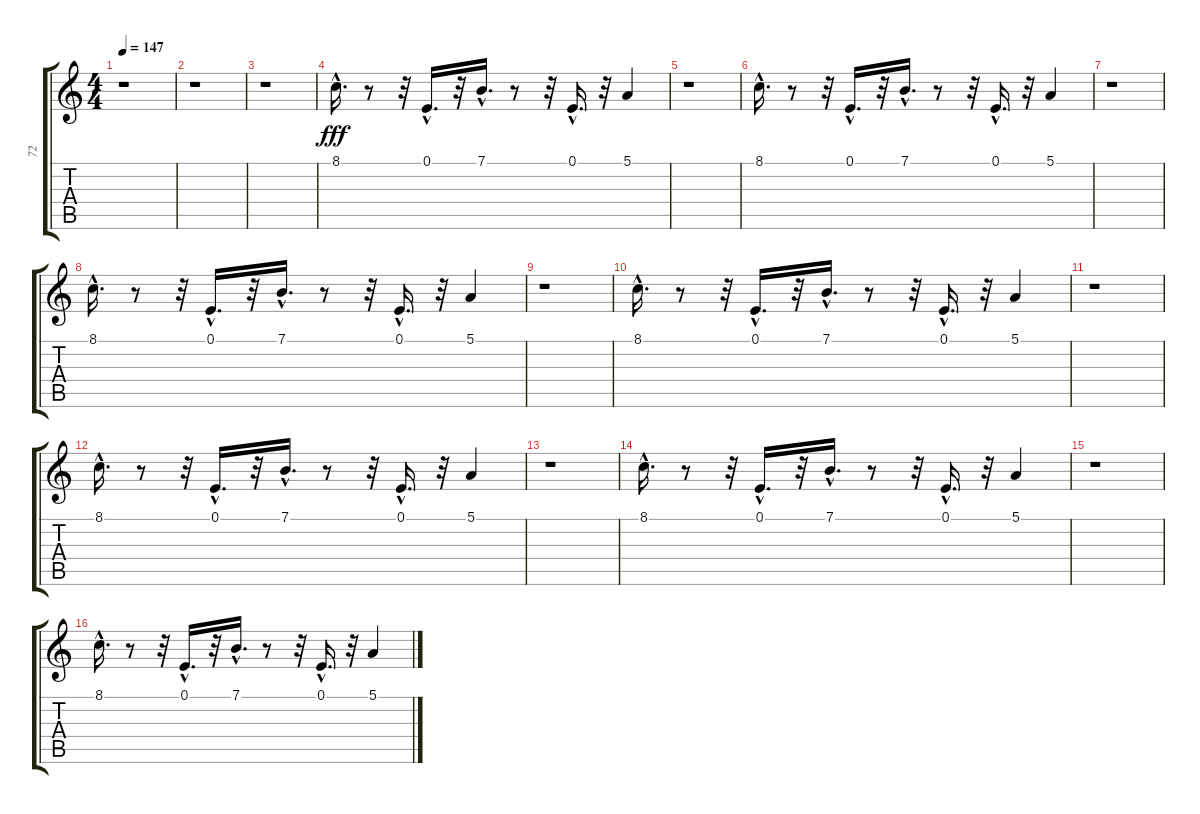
\track ("72" "72") {instrument piccolo}
\staff {score tabs}
\tuning (E4 B3 G3 D3 A2 E2) {hide}
\ts (4 4)
\tempo 147
\clef g2
\ks c
r.1{dy fff} |
r.1 |
r.1 |
8.1{hac}.16{d} r.8 r.32 0.1{hac}.16{d} r.32 7.1{hac}.16{d} r.8 r.32 0.1{hac}.16{d} r.32 5.1.4 |
r.1 |
8.1{hac}.16{d} r.8 r.32 0.1{hac}.16{d} r.32 7.1{hac}.16{d} r.8 r.32 0.1{hac}.16{d} r.32 5.1.4 |
r.1 |
8.1{hac}.16{d} r.8 r.32 0.1{hac}.16{d} r.32 7.1{hac}.16{d} r.8 r.32 0.1{hac}.16{d} r.32 5.1.4 |
r.1 |
8.1{hac}.16{d} r.8 r.32 0.1{hac}.16{d} r.32 7.1{hac}.16{d} r.8 r.32 0.1{hac}.16{d} r.32 5.1.4 |
r.1 |
8.1{hac}.16{d} r.8 r.32 0.1{hac}.16{d} r.32 7.1{hac}.16{d} r.8 r.32 0.1{hac}.16{d} r.32 5.1.4 |
r.1 |
8.1{hac}.16{d} r.8 r.32 0.1{hac}.16{d} r.32 7.1{hac}.16{d} r.8 r.32 0.1{hac}.16{d} r.32 5.1.4 |
r.1 |
8.1{hac}.16{d} r.8 r.32 0.1{hac}.16{d} r.32 7.1{hac}.16{d} r.8 r.32 0.1{hac}.16{d} r.32 5.1.4
